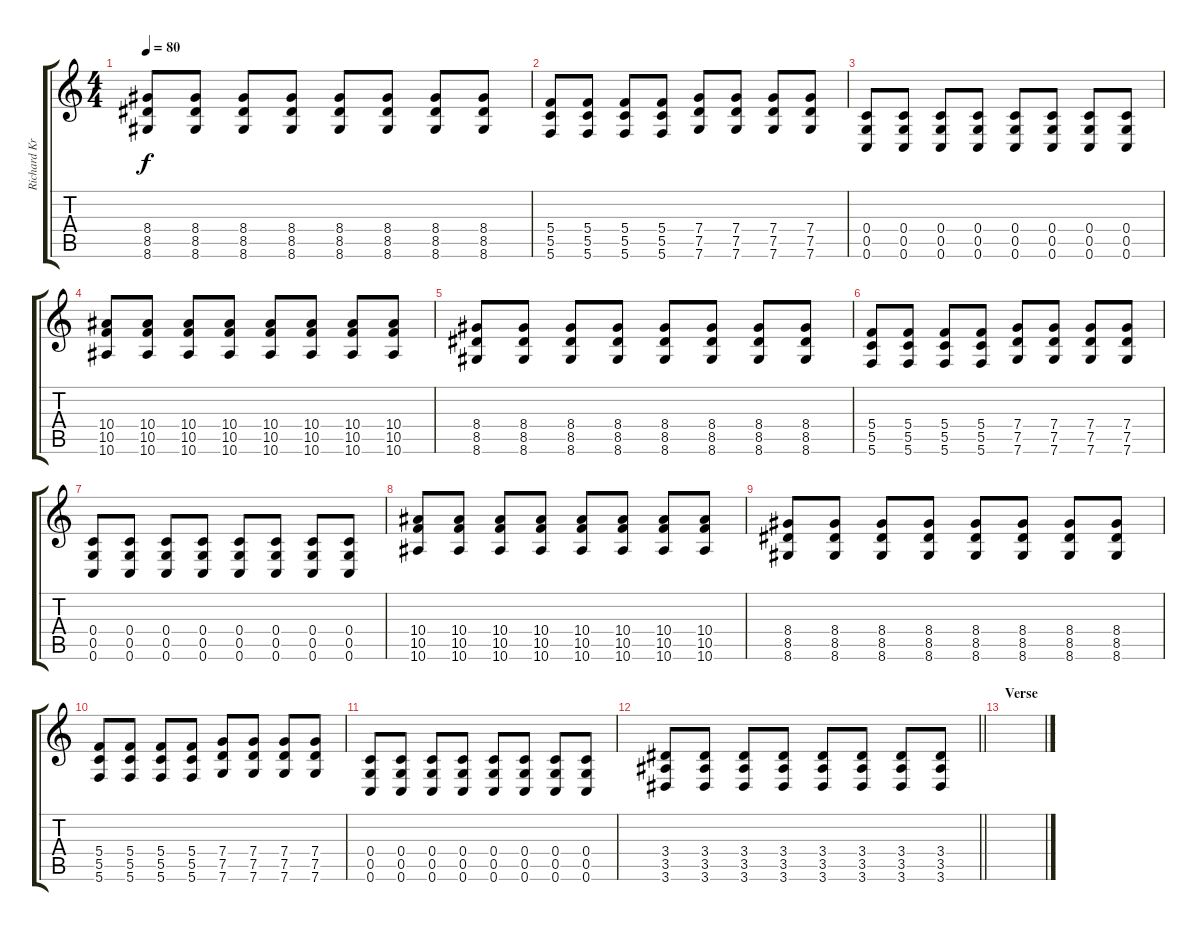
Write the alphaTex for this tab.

\track ("Richard Kruspe // Rhythm" "Richard Kr") {instrument distortionguitar}
\staff {score tabs}
\tuning (D4 A3 F3 C3 G2 C2) {hide}
\ts (4 4)
\tempo 80
\clef g2
\ks c
(8.4 8.5 8.6).8{dy f} (8.4 8.5 8.6).8 (8.4 8.5 8.6).8 (8.4 8.5 8.6).8 (8.4 8.5 8.6).8 (8.4 8.5 8.6).8 (8.4 8.5 8.6).8 (8.4 8.5 8.6).8 |
(5.4 5.5 5.6).8 (5.4 5.5 5.6).8 (5.4 5.5 5.6).8 (5.4 5.5 5.6).8 (7.4 7.5 7.6).8 (7.4 7.5 7.6).8 (7.4 7.5 7.6).8 (7.4 7.5 7.6).8 |
(0.4 0.5 0.6).8 (0.4 0.5 0.6).8 (0.4 0.5 0.6).8 (0.4 0.5 0.6).8 (0.4 0.5 0.6).8 (0.4 0.5 0.6).8 (0.4 0.5 0.6).8 (0.4 0.5 0.6).8 |
(10.4 10.5 10.6).8 (10.4 10.5 10.6).8 (10.4 10.5 10.6).8 (10.4 10.5 10.6).8 (10.4 10.5 10.6).8 (10.4 10.5 10.6).8 (10.4 10.5 10.6).8 (10.4 10.5 10.6).8 |
(8.4 8.5 8.6).8 (8.4 8.5 8.6).8 (8.4 8.5 8.6).8 (8.4 8.5 8.6).8 (8.4 8.5 8.6).8 (8.4 8.5 8.6).8 (8.4 8.5 8.6).8 (8.4 8.5 8.6).8 |
(5.4 5.5 5.6).8 (5.4 5.5 5.6).8 (5.4 5.5 5.6).8 (5.4 5.5 5.6).8 (7.4 7.5 7.6).8 (7.4 7.5 7.6).8 (7.4 7.5 7.6).8 (7.4 7.5 7.6).8 |
(0.4 0.5 0.6).8 (0.4 0.5 0.6).8 (0.4 0.5 0.6).8 (0.4 0.5 0.6).8 (0.4 0.5 0.6).8 (0.4 0.5 0.6).8 (0.4 0.5 0.6).8 (0.4 0.5 0.6).8 |
(10.4 10.5 10.6).8 (10.4 10.5 10.6).8 (10.4 10.5 10.6).8 (10.4 10.5 10.6).8 (10.4 10.5 10.6).8 (10.4 10.5 10.6).8 (10.4 10.5 10.6).8 (10.4 10.5 10.6).8 |
(8.4 8.5 8.6).8 (8.4 8.5 8.6).8 (8.4 8.5 8.6).8 (8.4 8.5 8.6).8 (8.4 8.5 8.6).8 (8.4 8.5 8.6).8 (8.4 8.5 8.6).8 (8.4 8.5 8.6).8 |
(5.4 5.5 5.6).8 (5.4 5.5 5.6).8 (5.4 5.5 5.6).8 (5.4 5.5 5.6).8 (7.4 7.5 7.6).8 (7.4 7.5 7.6).8 (7.4 7.5 7.6).8 (7.4 7.5 7.6).8 |
(0.4 0.5 0.6).8 (0.4 0.5 0.6).8 (0.4 0.5 0.6).8 (0.4 0.5 0.6).8 (0.4 0.5 0.6).8 (0.4 0.5 0.6).8 (0.4 0.5 0.6).8 (0.4 0.5 0.6).8 |
\barLineRight lightlight
(3.4 3.5 3.6).8 (3.4 3.5 3.6).8 (3.4 3.5 3.6).8 (3.4 3.5 3.6).8 (3.4 3.5 3.6).8 (3.4 3.5 3.6).8 (3.4 3.5 3.6).8 (3.4 3.5 3.6).8 |
\section ("" "Verse")
